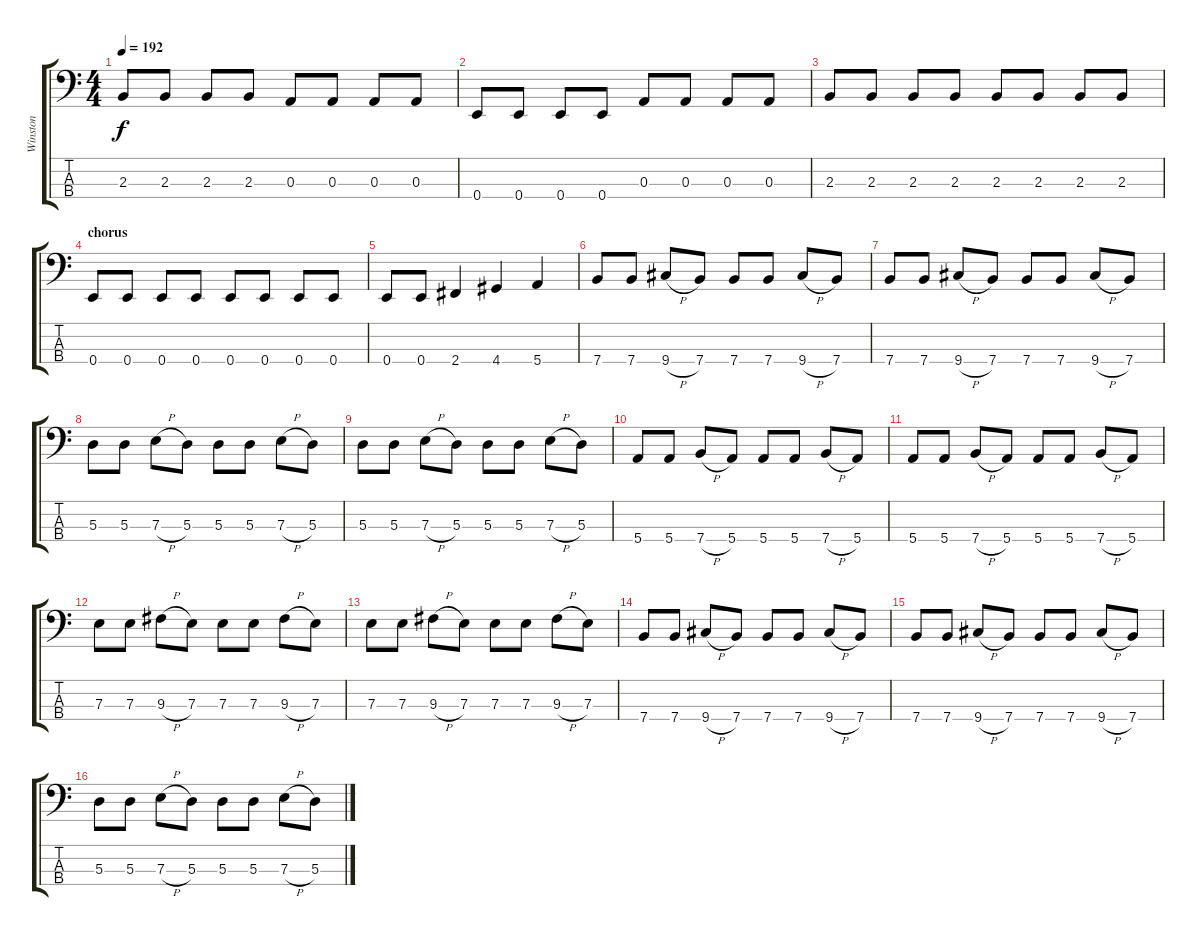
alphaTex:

\track ("Winston" "Winston") {instrument electricbasspick}
\staff {score tabs}
\tuning (G2 D2 A1 E1) {hide}
\ts (4 4)
\tempo 192
\clef f4
\ks c
2.3.8{dy f} 2.3.8 2.3.8 2.3.8 0.3.8 0.3.8 0.3.8 0.3.8 |
0.4.8 0.4.8 0.4.8 0.4.8 0.3.8 0.3.8 0.3.8 0.3.8 |
2.3.8 2.3.8 2.3.8 2.3.8 2.3.8 2.3.8 2.3.8 2.3.8 |
\section ("" "chorus")
0.4.8 0.4.8 0.4.8 0.4.8 0.4.8 0.4.8 0.4.8 0.4.8 |
0.4.8 0.4.8 2.4.4 4.4.4 5.4.4 |
7.4.8 7.4.8 9.4{h}.8 7.4.8 7.4.8 7.4.8 9.4{h}.8 7.4.8 |
7.4.8 7.4.8 9.4{h}.8 7.4.8 7.4.8 7.4.8 9.4{h}.8 7.4.8 |
5.3.8 5.3.8 7.3{h}.8 5.3.8 5.3.8 5.3.8 7.3{h}.8 5.3.8 |
5.3.8 5.3.8 7.3{h}.8 5.3.8 5.3.8 5.3.8 7.3{h}.8 5.3.8 |
5.4.8 5.4.8 7.4{h}.8 5.4.8 5.4.8 5.4.8 7.4{h}.8 5.4.8 |
5.4.8 5.4.8 7.4{h}.8 5.4.8 5.4.8 5.4.8 7.4{h}.8 5.4.8 |
7.3.8 7.3.8 9.3{h}.8 7.3.8 7.3.8 7.3.8 9.3{h}.8 7.3.8 |
7.3.8 7.3.8 9.3{h}.8 7.3.8 7.3.8 7.3.8 9.3{h}.8 7.3.8 |
7.4.8 7.4.8 9.4{h}.8 7.4.8 7.4.8 7.4.8 9.4{h}.8 7.4.8 |
7.4.8 7.4.8 9.4{h}.8 7.4.8 7.4.8 7.4.8 9.4{h}.8 7.4.8 |
5.3.8 5.3.8 7.3{h}.8 5.3.8 5.3.8 5.3.8 7.3{h}.8 5.3.8
